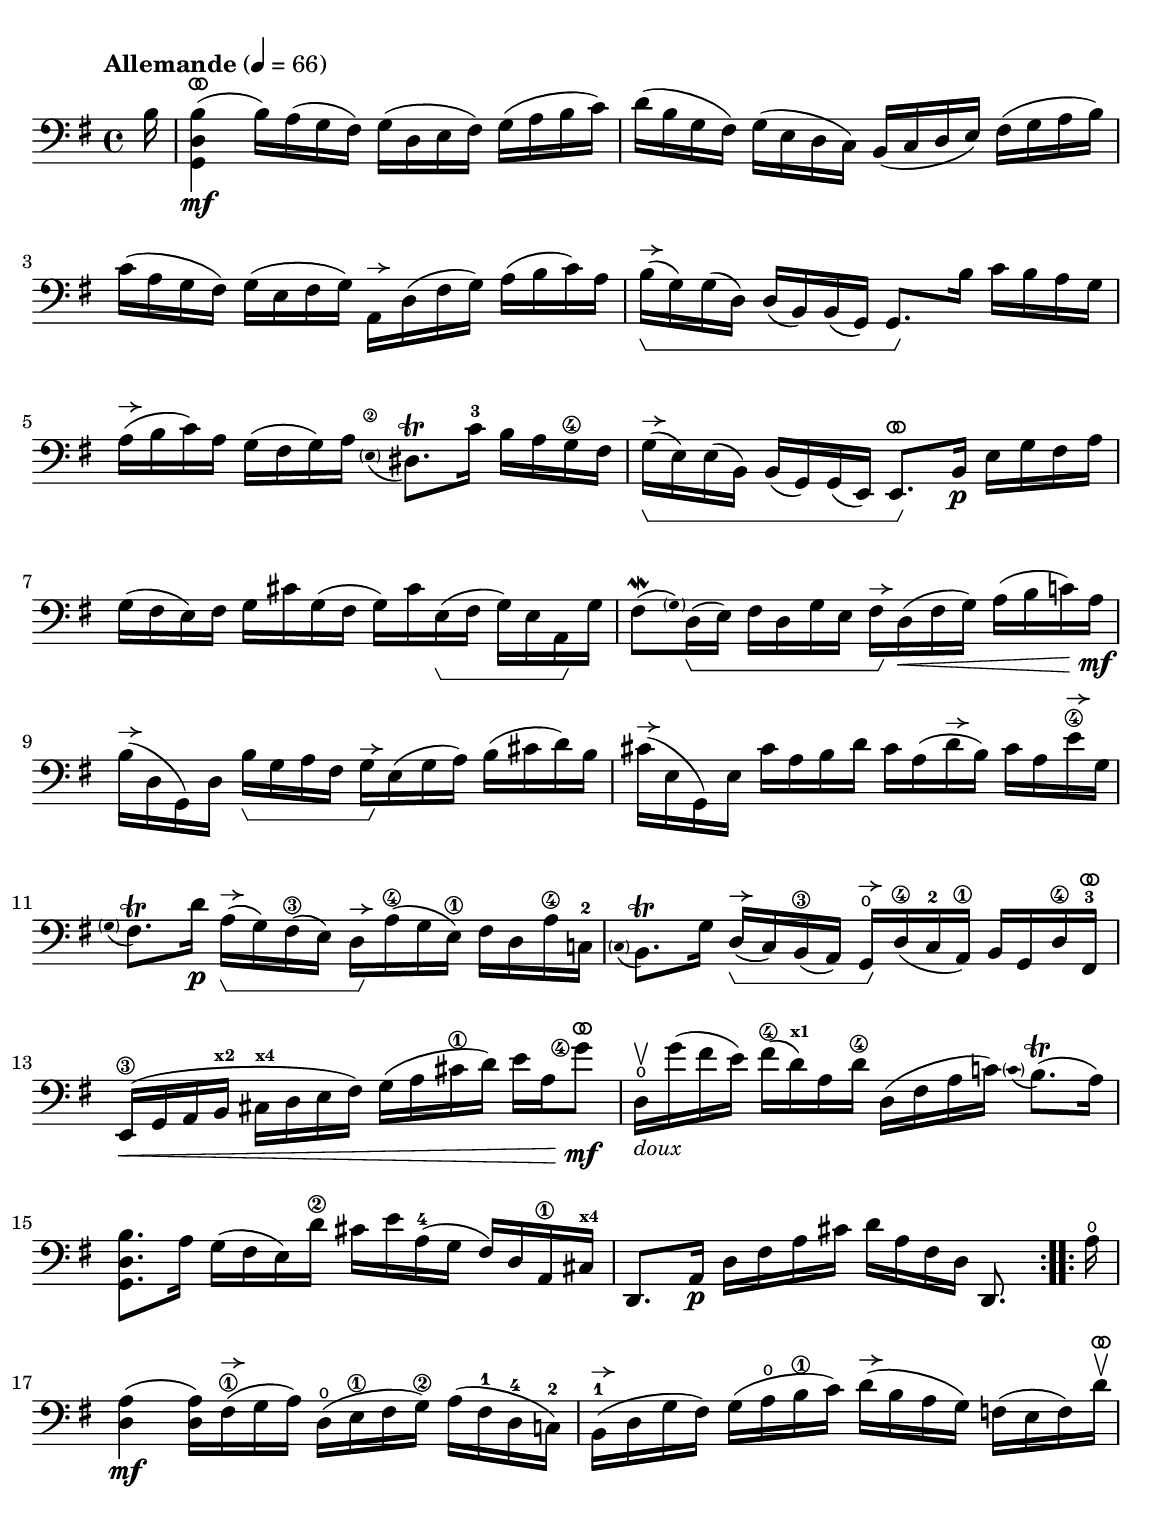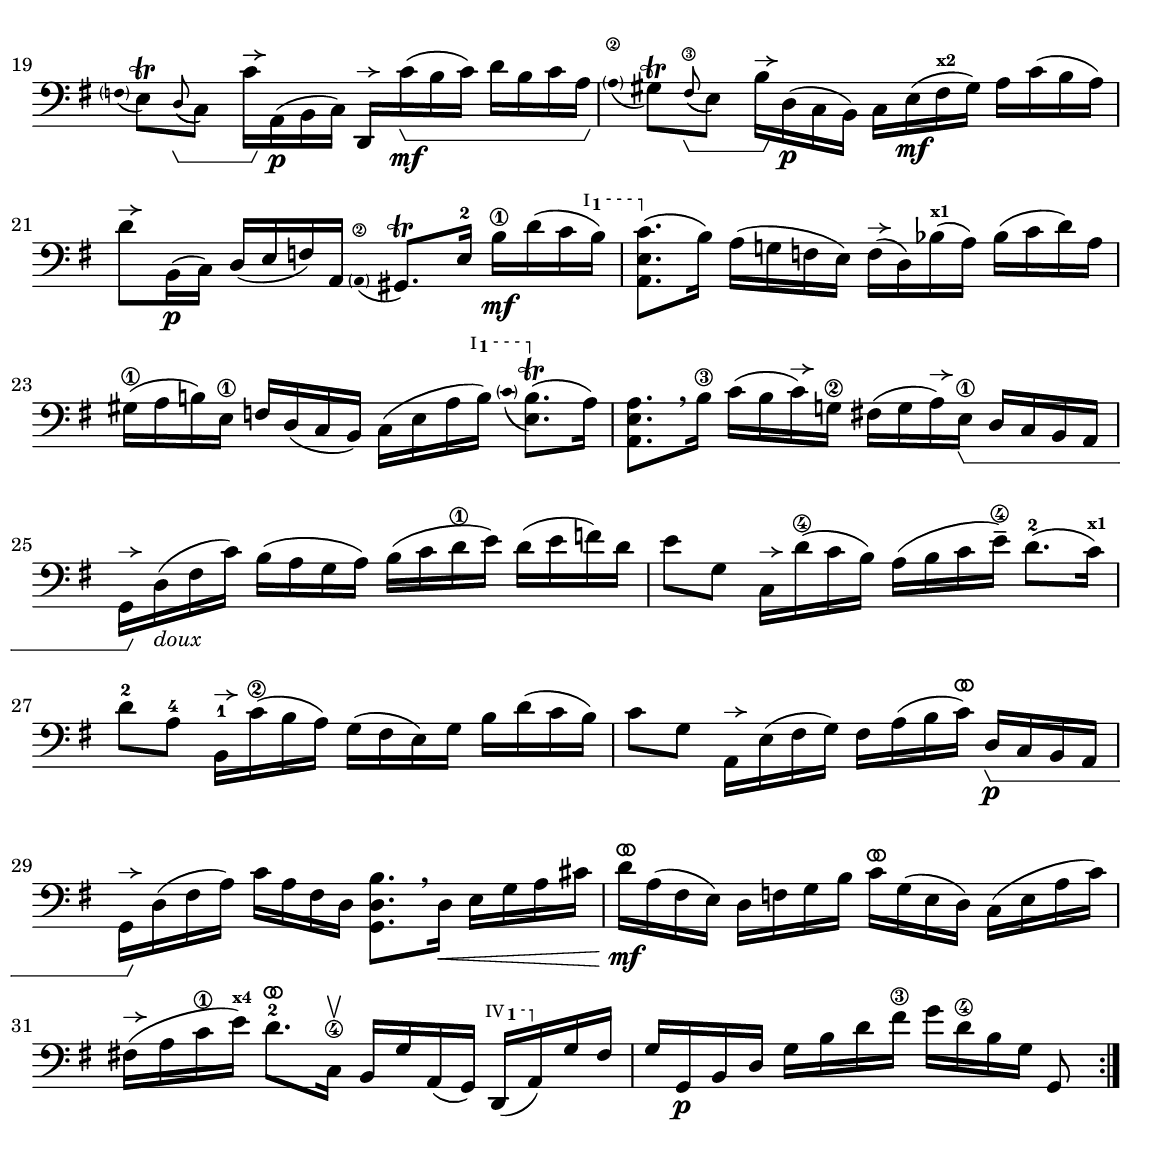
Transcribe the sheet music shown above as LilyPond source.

#(set-global-staff-size 21)

\version "2.18.2"

\header {
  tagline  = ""
}

\language "italiano"

% iPad Pro 12.9

\paper {
  paper-width  = 195\mm
  paper-height = 260\mm
  indent = #0
  page-count = #2
  line-width = #184
  print-page-number = ##f
  ragged-last-bottom = ##t
  ragged-bottom = ##f
%  ragged-last = ##t
}

% function parentheAll allows for accidental symbol to be included in parentheses
%
parentheAll = #(define-music-function (parser location note) (ly:music?)
#{
  \once \override ParenthesesItem.font-size = #-1
  \once \override ParenthesesItem.stencil = #(lambda (grob)
       (let* ((acc (ly:grob-object (ly:grob-parent grob Y) 'accidental-grob))
              (dot (ly:grob-object (ly:grob-parent grob Y) 'dot)))
         (if (not (null? acc)) (ly:pointer-group-interface::add-grob grob 'elements acc))
         (if (not (null? dot)) (ly:pointer-group-interface::add-grob grob 'elements dot))
         (parentheses-item::print grob)))
  \parenthesize $note
#})

% \phrasingSlurDashed
% \SlurDashed
% \slurSolid

allongerUne = \markup {
  \center-column {
    \combine
    \draw-line #'(-2 . 0)
    \arrow-head #X #RIGHT ##f
  }
}

ringsps = #"
  0.15 setlinewidth
  0.9 0.6 moveto
  0.4 0.6 0.5 0 361 arc
  stroke
  1.0 0.6 0.5 0 361 arc
  stroke
  "

vibrato = \markup {
  \with-dimensions #'(-0.2 . 1.6) #'(0 . 1.2)
  \postscript #ringsps
}

startModernBarre =
#(define-event-function (parser location fretnum partial)
   (number? number?)
    #{
      \tweak bound-details.left.text
        \markup
          \teeny \concat {
          #(format #f "~@r" fretnum)
          \hspace #.2
          \lower #.3 \small \bold \fontsize #-2 #(number->string partial)
          \hspace #.5
        }
      \tweak font-size -1
      \tweak font-shape #'upright
      \tweak style #'dashed-line
      \tweak dash-fraction #0.3
      \tweak dash-period #1
      \tweak bound-details.left.stencil-align-dir-y #0.35
      \tweak bound-details.left.padding 2.5 % was 0.25
      \tweak bound-details.left.attach-dir -1
      \tweak bound-details.left-broken.text ##f
      \tweak bound-details.left-broken.attach-dir -1
      %% adjust the numeric values to fit your needs:
      \tweak bound-details.left-broken.padding 0.5 %% was 1.5
      \tweak bound-details.right-broken.padding 0
      \tweak bound-details.right.padding 0.25
      \tweak bound-details.right.attach-dir 2
      \tweak bound-details.right-broken.text ##f
      \tweak bound-details.right.text
        \markup
          \with-dimensions #'(0 . 0) #'(-.3 . 0) %% was (0 . -1)
          \draw-line #'(0 . -1)
      \startTextSpan
   #})

stopBarre = \stopTextSpan

% Analysis brackets under the staff

\layout {
  \context {
    \Voice
    \consists "Horizontal_bracket_engraver"
  }
}

\score {
  \new Staff {
    \set fingeringOrientations = #'(left)
    \override Beam.auto-knee-gap = #2
    \override Hairpin.to-barline = ##f
    \override ParenthesesItem.padding = #0.1
    \override ParenthesesItem.font-size = #-1

    \tempo "Allemande" 4 = 66
    \time 4/4
    \key sol \major
    \clef "bass"

    \repeat volta 2 {
    | \partial 16
      si16
    | <<sol,4\mf re4 si4(^\vibrato>>
      si16) la16( sol16 fad16) sol16( re16 mi16 fad16)
      sol16( la16 si16 do'16)
    | re'16( si16 sol16 fad16) sol16( mi16 re16 do16)
      si,16( do16 re16 mi16) fad16( sol16 la16 si16)
    | do'16( la16 sol16 fad16) sol16( mi16 fad16 sol16)
      la,16^\allongerUne re16( fad16 sol16) la16( si16 do'16) la16
    | si16(^\allongerUne\startGroup sol16) sol16( re16) re16( si,16)
      si,16( sol,16) sol,8.\stopGroup si16 do'16 si16 la16 sol16
    | la16(^\allongerUne si16 do'16) la16 sol16( fad16 sol16) la16
      \appoggiatura {\hide Stem \parenthesize mi8\2 \undo \hide Stem} red8.\trill
      do'16-3 si16 la16 sol16\4 fad16
    | sol16(^\allongerUne\startGroup mi16) mi16( si,16)
      si,16( sol,16) sol,16( mi,16) mi,8.\stopGroup^\vibrato
      si,16\p mi16 sol16 fad16 la16
    | sol16( fad16 mi16) fad16 sol16 dod'16 sol16( fad16
      sol16) dod'16 mi16(\startGroup fad16 sol16) mi16 la,16\stopGroup sol16
    | fad8\mordent( \grace {\hide Stem \parenthesize sol) \undo \hide Stem}
      re16(\startGroup mi16) fad16 re16 sol16 mi16 fad16\stopGroup^\allongerUne
      re16(\< fad16 sol16) la16( si16 do'!16) la16\!\mf
    | si16(^\allongerUne re16 sol,16) re16 si16\startGroup sol16 la16 fad16
      sol16\stopGroup^\allongerUne mi16( sol16 la16) si16( dod'16 re'16) si16
    | dod'16(^\allongerUne mi16 sol,16) mi16
      dod'16 la16 si16 re'16
      dod'16 la16( re'16^\allongerUne si16) dod'16 la16 mi'16\4^\allongerUne sol16
    | \appoggiatura {\hide Stem \parenthesize sol8 \undo \hide Stem}
      fad8.\trill
      re'16\p la16(^\allongerUne\startGroup sol16) fad16(\3 mi16) re16\stopGroup^\allongerUne
      la16(\4 sol16 mi16)\1 fad16 re16 la16\4 do!16-2
    | \appoggiatura {\hide Stem \parenthesize do8 \undo \hide Stem} si,8.\trill
      sol16 re16(^\allongerUne\startGroup do16) si,16(\3
      la,16) sol,16\stopGroup\open^\allongerUne
      re16(\4 do16-2 la,16)\1 si,16 sol,16 re16\4 fad,16-3^\vibrato
    | mi,16(\3\< sol,16 la,16 si,16^\markup{\bold\teeny x2}
      dod16^\markup{\bold\teeny x4} re16 mi16 fad16)
      sol16( la16 dod'16\1 re'16) mi'16 la16 <sol'\finger\markup{\circle 4}>8\!^\vibrato\mf
    | re16\upbow\open_\markup{\small\italic "doux"} sol'16( fad'16 mi'16) fad'16(\4
      re'16)^\markup{\bold\teeny x1} la16 re'16\4
      re16( fad16 la16 do'!16)
      \appoggiatura {\hide Stem \parenthesize do'8 \undo \hide Stem} si8.\trill(
      la16)
    | <<sol,8. re8. si8.>> la16 sol16( fad16 mi16) re'16\2
      dod'16 mi'16 la16(-4 sol16 fad16) re16 la,16\1
      dod16^\markup{\bold\teeny x4}
    | re,8. la,16\p re16 fad16 la16 dod'16 re'16 la16 fad16 re16 re,8.
    }

    \repeat volta 2 {
    | \partial 16
      la16\open
    | \set Score.currentBarNumber = #17
      <<re4\mf la4(>> <<re16 la16)>> fad16(\1^\allongerUne sol16 la16)
      re16(\open mi16\1 fad16 sol16)\2 la16( fad16-1 re16-4 do!16)-2
    | si,16(-1^\allongerUne re16 sol16 fad16) sol16( la16\open si16\1 do'16)
      re'16(^\allongerUne si16 la16 sol16) fa!16( mi16 fa16) re'16\upbow^\vibrato
    | \appoggiatura {\hide Stem \parentheAll fa8 \undo \hide Stem}
      mi8[\trill \appoggiatura re8(\startGroup do8)]
      do'16\stopGroup^\allongerUne la,16(\p si,16 do16) re,16^\allongerUne
      do'16(\mf\startGroup si16 do'16)
      re'16 si16 do'16 la16\stopGroup
    | \appoggiatura {\hide Stem \parenthesize la8\2 \undo \hide Stem}
      sold8\trill \appoggiatura fad8(\startGroup\3 mi8) si16\stopGroup^\allongerUne
      re16(\p do16 si,16)
      do16 mi16(\mf fad16^\markup{\bold\teeny x2} sold16) la16 do'16( si16 la16)
    | re'8^\allongerUne si,16(\p do16) re16( mi16 fa16) la,16
      \appoggiatura {\hide Stem \parenthesize la,8\2 \undo \hide Stem}
      sold,8.\trill mi16-2 si16\1\mf re'16( do'16
      \startModernBarre #1 #1 si16)
    | <<la,8. mi8. do'8.(\stopBarre>> si16) la16( sol!16 fa!16 mi16)
      fa16(^\allongerUne re16) sib16(^\markup{\bold\teeny x1} la16) sib16( do'16 re'16) la16
    | sold16(\1 la16 si!16) mi16\1 fa!16 re16( do16 si,16)
      do16( mi16 la16 \startModernBarre #1 #1 si16)
      <<mi8.
        \appoggiatura {\hide Stem \parenthesize do'8 \undo \hide Stem}
        si8.\trill(\stopBarre>> la16)
    | <<la,8. mi8. la8.[>> \breathe si16]\3 do'16( si16 do'16)^\allongerUne sol!16\2
      fad!16( sol16 la16)^\allongerUne mi16\1\startGroup re16 do16 si,16 la,16
    | sol,16^\allongerUne\stopGroup re16(_\markup{\small\italic "doux"}
      fad16 do'16) si16( la16 sol16 la16)
      si16( do'16 re'16\1 mi'16) re'16( mi'16 fa'16) re'16
    | mi'8 sol8 do16^\allongerUne re'16(\4 do'16 si16)
      la16( si16 do'16 mi'16--)\4 re'8.(-2
      do'16)^\markup{\bold\teeny x1}
    | re'8-2 la8-4 si,16-1^\allongerUne do'16(\2 si16 la16)
      sol16( fad16 mi16) sol16 si16 re'16( do'16 si16)
    | do'8 sol8 la,16^\allongerUne mi16( fad16 sol16)
      fad16 la16( si16 do'16)^\vibrato re16\p\startGroup do16 si,16 la,16
    | sol,16\stopGroup^\allongerUne re16( fad16 la16) do'16 la16 fad16 re16
      <<sol,8. re8. si8.[>> \breathe re16]\< mi16 sol16 la16 dod'16
    | re'16\!\mf^\vibrato la16( fad16 mi16) re16 fa!16 sol16 si16
      do'16^\vibrato sol16( mi16 re16) do16( mi16 la16 do'16)
    | fad!16(^\allongerUne la16 do'16\1 mi'16)^\markup{\bold\teeny x4}
      re'8.-2^\vibrato
      do16\4\upbow si,16 sol16 la,16( sol,16)
      \startModernBarre #4 #1 re,16( la,16) \stopBarre sol16 fad16
    | sol16 sol,16\p si,16 re16 sol16 si16 re'16 fad'16\3
      sol'16 re'16\4 si16 sol16 sol,8
    }
  }
}
